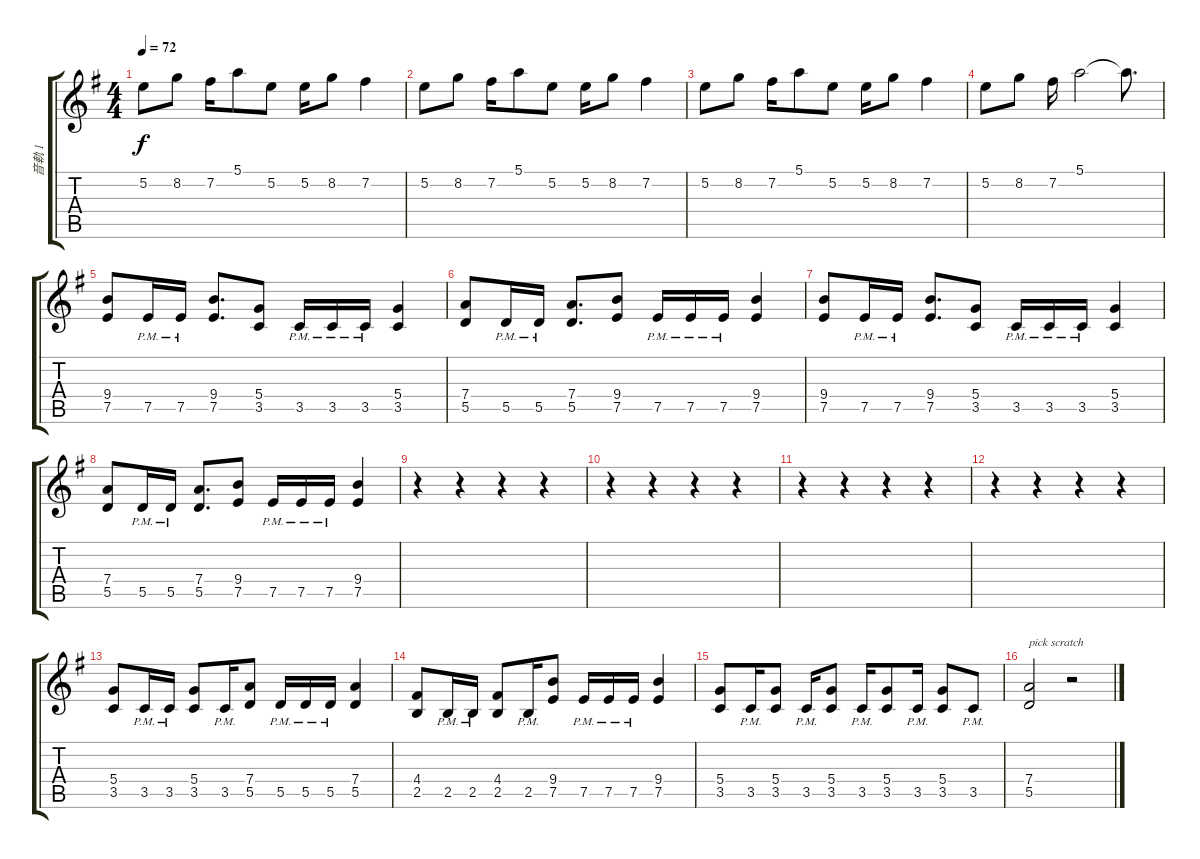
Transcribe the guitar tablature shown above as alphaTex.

\track ("音軌 1" "音軌 1") {instrument overdrivenguitar}
\staff {score tabs}
\tuning (E4 B3 G3 D3 A2 E2) {hide}
\ts (4 4)
\tempo 72
\clef g2
\ks g
5.2.8{dy f instrument electricguitarjazz} 8.2.8 7.2.16 5.1.8 5.2.8 5.2.16 8.2.8 7.2.4 |
5.2.8 8.2.8 7.2.16 5.1.8 5.2.8 5.2.16 8.2.8 7.2.4 |
5.2.8 8.2.8 7.2.16 5.1.8 5.2.8 5.2.16 8.2.8 7.2.4 |
5.2.8 8.2.8 7.2.16 5.1.2 5.1{t}.8{d} |
(9.4 7.5).8{instrument overdrivenguitar} 7.5{pm}.16 7.5{pm}.16 (9.4 7.5).8{d} (5.4 3.5).8 3.5{pm}.16 3.5{pm}.16 3.5{pm}.16 (5.4 3.5).4 |
(7.4 5.5).8 5.5{pm}.16 5.5{pm}.16 (7.4 5.5).8{d} (9.4 7.5).8 7.5{pm}.16 7.5{pm}.16 7.5{pm}.16 (9.4 7.5).4 |
(9.4 7.5).8 7.5{pm}.16 7.5{pm}.16 (9.4 7.5).8{d} (5.4 3.5).8 3.5{pm}.16 3.5{pm}.16 3.5{pm}.16 (5.4 3.5).4 |
(7.4 5.5).8 5.5{pm}.16 5.5{pm}.16 (7.4 5.5).8{d} (9.4 7.5).8 7.5{pm}.16 7.5{pm}.16 7.5{pm}.16 (9.4 7.5).4 |
r.4 r.4 r.4 r.4 |
r.4 r.4 r.4 r.4 |
r.4 r.4 r.4 r.4 |
r.4 r.4 r.4 r.4 |
(5.4 3.5).8 3.5{pm}.16 3.5{pm}.16 (5.4 3.5).8 3.5{pm}.16 (7.4 5.5).8 5.5{pm}.16 5.5{pm}.16 5.5{pm}.16 (7.4 5.5).4 |
(4.4 2.5).8 2.5{pm}.16 2.5{pm}.16 (4.4 2.5).8 2.5{pm}.16 (9.4 7.5).8 7.5{pm}.16 7.5{pm}.16 7.5{pm}.16 (9.4 7.5).4 |
(5.4 3.5).8 3.5{pm}.16 (5.4 3.5).8 3.5{pm}.16 (5.4 3.5).8 3.5{pm}.16 (5.4 3.5).8 3.5{pm}.16 (5.4 3.5).8 3.5{pm}.8 |
(7.4 5.5).2{txt "pick scratch"} r.2
